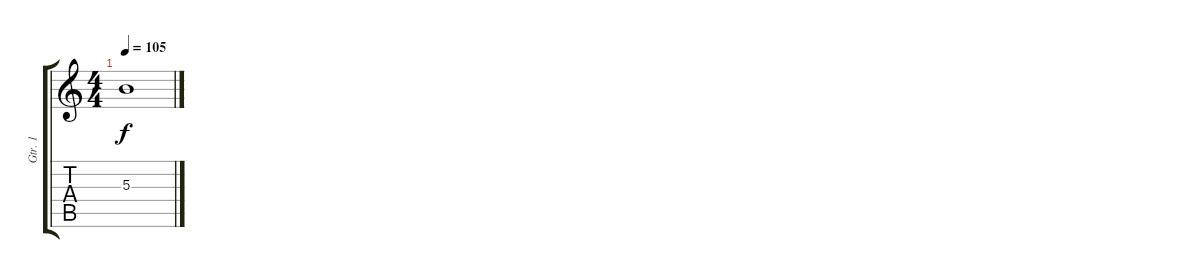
\track ("Gtr. 1" "Gtr. 1") {instrument distortionguitar}
\staff {score tabs}
\tuning (Eb4 Bb3 Gb3 Db3 Ab2 Eb2) {hide}
\ts (4 4)
\tempo 105
\clef g2
\ks c
5.3{t}.1{dy f}
